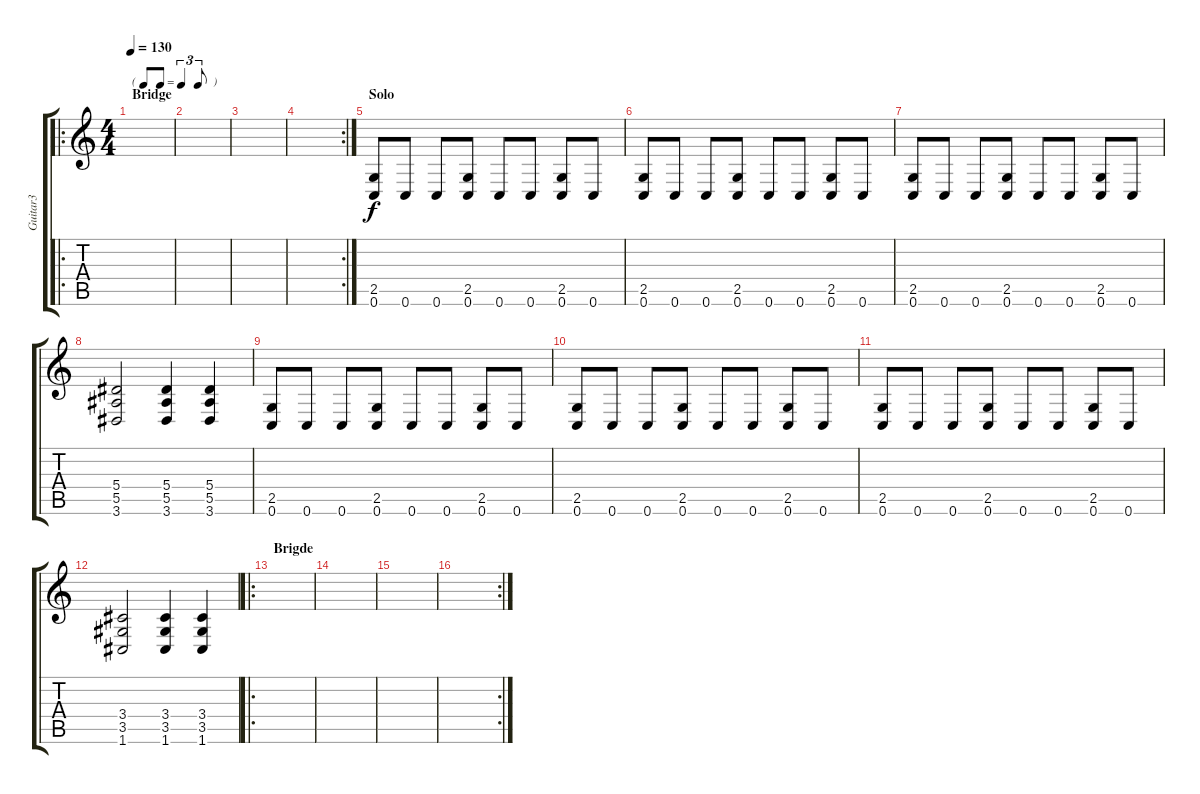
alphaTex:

\track ("Guitar3" "Guitar3") {instrument distortionguitar}
\staff {score tabs}
\tuning (C4 G3 Eb3 Bb2 F2 C2) {hide}
\ro
\ts (4 4)
\tf triplet8th
\section ("" "Bridge")
\tempo 130
\clef g2
\ks c
|
|
|
\rc 2
|
\section ("" "Solo")
(2.5 0.6).8 0.6.8 0.6.8 (2.5 0.6).8 0.6.8 0.6.8 (2.5 0.6).8 0.6.8 |
(2.5 0.6).8 0.6.8 0.6.8 (2.5 0.6).8 0.6.8 0.6.8 (2.5 0.6).8 0.6.8 |
(2.5 0.6).8 0.6.8 0.6.8 (2.5 0.6).8 0.6.8 0.6.8 (2.5 0.6).8 0.6.8 |
(5.4 5.5 3.6).2 (5.4 5.5 3.6).4 (5.4 5.5 3.6).4 |
(2.5 0.6).8 0.6.8 0.6.8 (2.5 0.6).8 0.6.8 0.6.8 (2.5 0.6).8 0.6.8 |
(2.5 0.6).8 0.6.8 0.6.8 (2.5 0.6).8 0.6.8 0.6.8 (2.5 0.6).8 0.6.8 |
(2.5 0.6).8 0.6.8 0.6.8 (2.5 0.6).8 0.6.8 0.6.8 (2.5 0.6).8 0.6.8 |
(3.4 3.5 1.6).2 (3.4 3.5 1.6).4 (3.4 3.5 1.6).4 |
\ro
\section ("" "Brigde")
|
|
|
\rc 2
